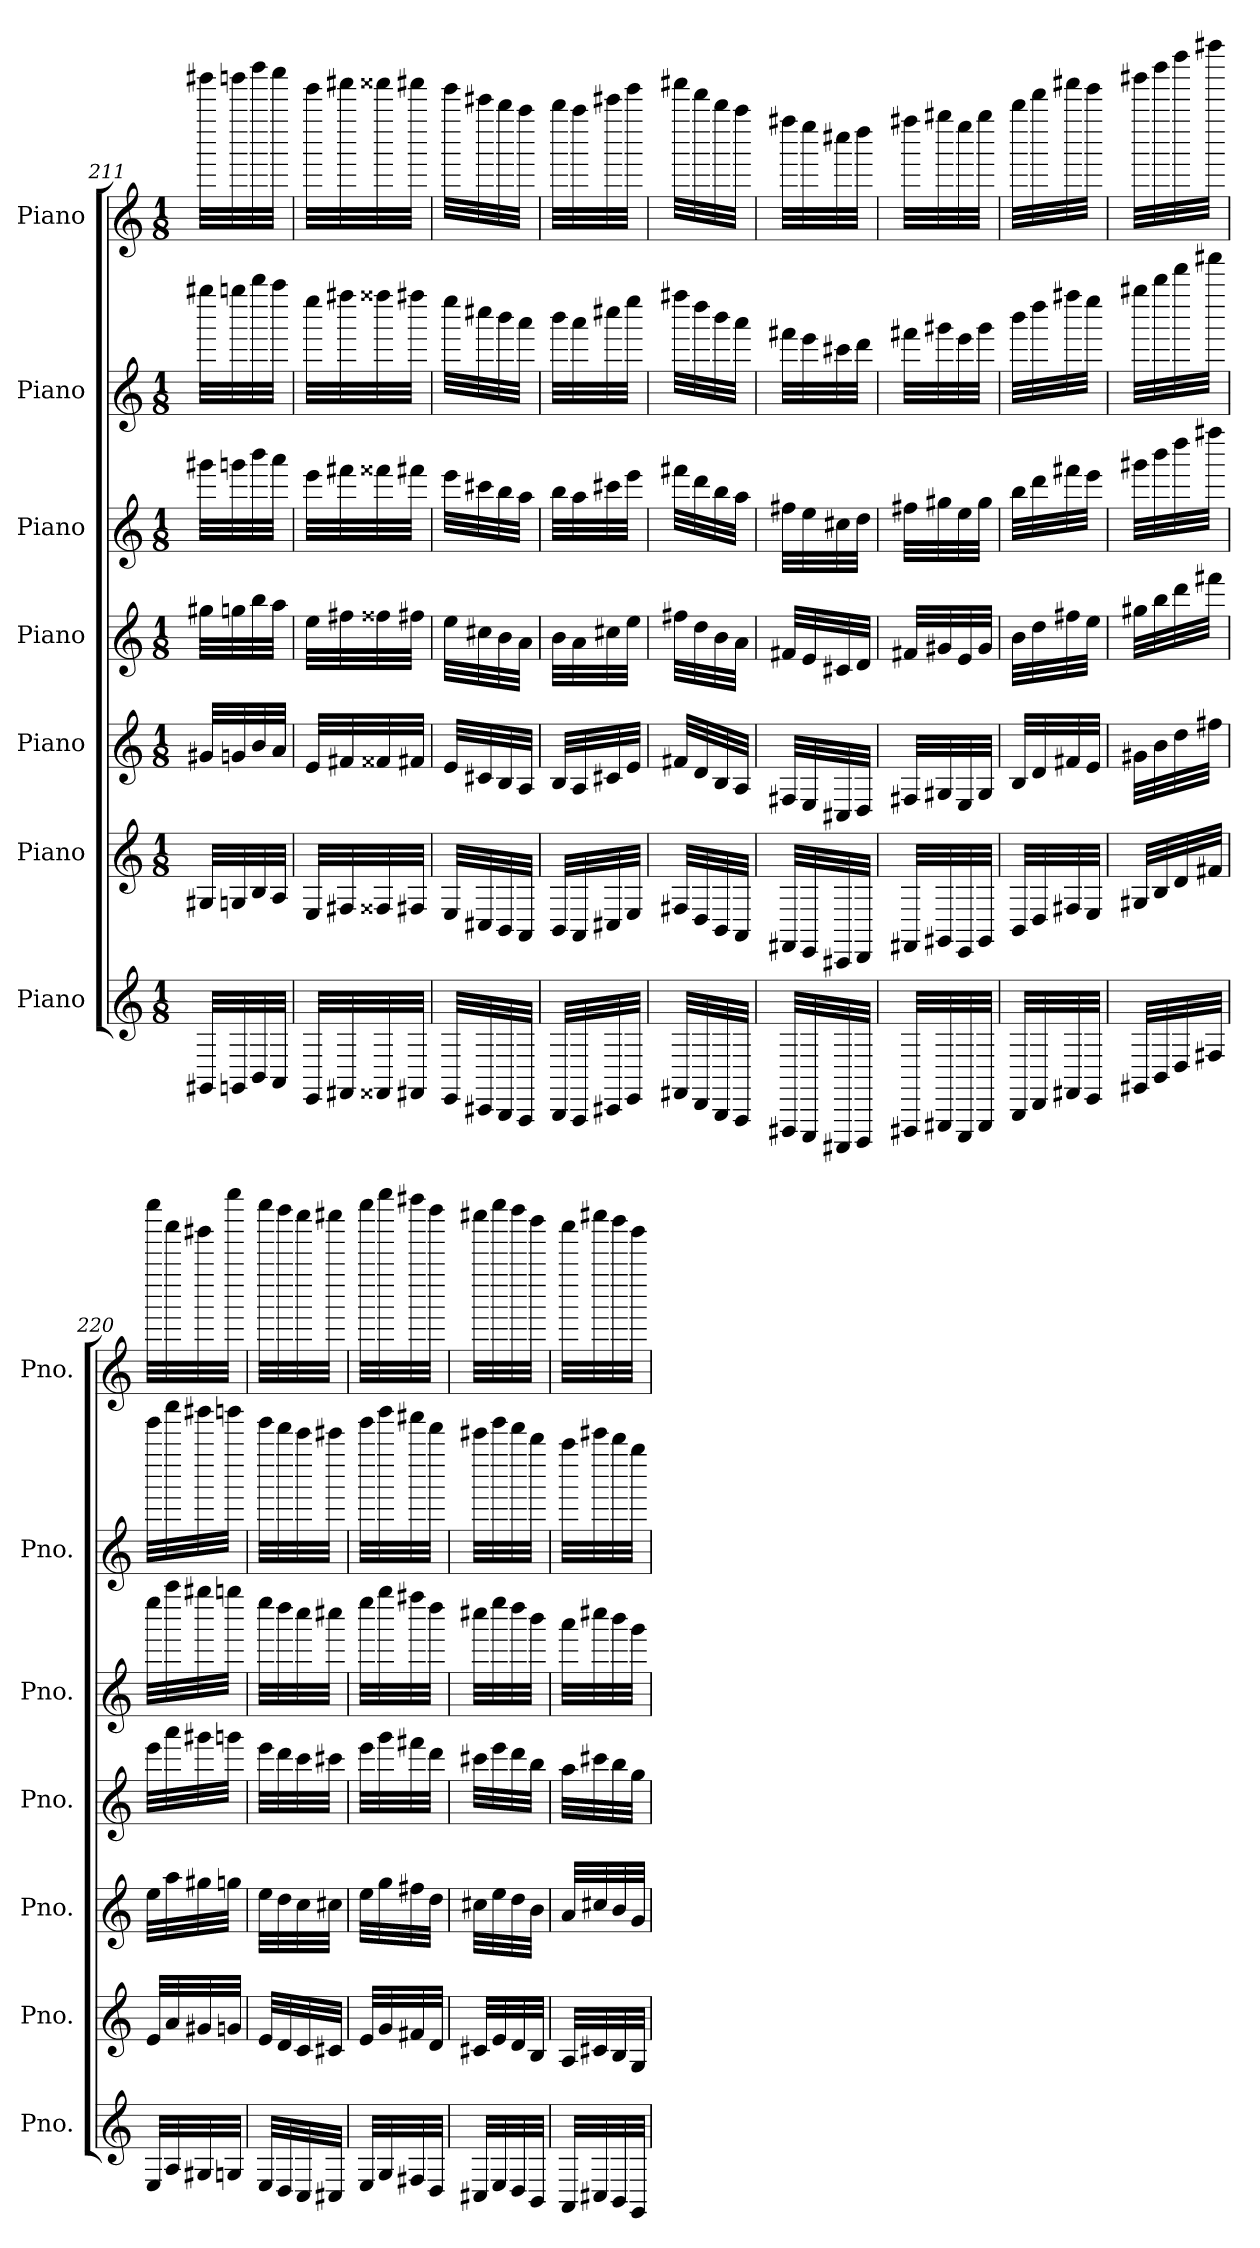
**kern	**kern	**kern	**kern	**kern	**kern	**kern
*part7	*part6	*part5	*part4	*part3	*part2	*part1
*staff7	*staff6	*staff5	*staff4	*staff3	*staff2	*staff1
*I"Piano	*I"Piano	*I"Piano	*I"Piano	*I"Piano	*I"Piano	*I"Piano
*I'Pno.	*I'Pno.	*I'Pno.	*I'Pno.	*I'Pno.	*I'Pno.	*I'Pno.
!!LO:PB:g=z
*clefG2	*clefG2	*clefG2	*clefG2	*clefG2	*clefG2	*clefG2
*k[]	*k[]	*k[]	*k[]	*k[]	*k[]	*k[]
*M1/8	*M1/8	*M1/8	*M1/8	*M1/8	*M1/8	*M1/8
=211	=211	=211	=211	=211	=211	=211
32GG#X/LLL	32G#X/LLL	32g#X/LLL	32gg#X\LLL	32ggg#X\LLL	32gggg#X\LLL	32ggggg#X\LLL
32GGn/	32Gn/	32gn/	32ggn\	32gggn\	32ggggn\	32gggggn\
32BB/	32B/	32b/	32bb\	32bbb\	32bbbb\	32bbbbb\
32AA/JJJ	32A/JJJ	32a/JJJ	32aa\JJJ	32aaa\JJJ	32aaaa\JJJ	32aaaaa\JJJ
=212	=212	=212	=212	=212	=212	=212
32EE/LLL	32E/LLL	32e/LLL	32ee\LLL	32eee\LLL	32eeee\LLL	32eeeee\LLL
32FF#X/	32F#X/	32f#X/	32ff#X\	32fff#X\	32ffff#X\	32fffff#X\
32FF##X/	32F##X/	32f##X/	32ff##X\	32fff##X\	32ffff##X\	32fffff##X\
32FF#X/JJJ	32F#X/JJJ	32f#X/JJJ	32ff#X\JJJ	32fff#X\JJJ	32ffff#X\JJJ	32fffff#X\JJJ
=213	=213	=213	=213	=213	=213	=213
32EE/LLL	32E/LLL	32e/LLL	32ee\LLL	32eee\LLL	32eeee\LLL	32eeeee\LLL
32CC#X/	32C#X/	32c#X/	32cc#X\	32ccc#X\	32cccc#X\	32ccccc#X\
32BBB/	32BB/	32B/	32b\	32bb\	32bbb\	32bbbb\
32AAA/JJJ	32AA/JJJ	32A/JJJ	32a\JJJ	32aa\JJJ	32aaa\JJJ	32aaaa\JJJ
=214	=214	=214	=214	=214	=214	=214
32BBB/LLL	32BB/LLL	32B/LLL	32b\LLL	32bb\LLL	32bbb\LLL	32bbbb\LLL
32AAA/	32AA/	32A/	32a\	32aa\	32aaa\	32aaaa\
32CC#X/	32C#X/	32c#X/	32cc#X\	32ccc#X\	32cccc#X\	32ccccc#X\
32EE/JJJ	32E/JJJ	32e/JJJ	32ee\JJJ	32eee\JJJ	32eeee\JJJ	32eeeee\JJJ
=215	=215	=215	=215	=215	=215	=215
32FF#X/LLL	32F#X/LLL	32f#X/LLL	32ff#X\LLL	32fff#X\LLL	32ffff#X\LLL	32fffff#X\LLL
32DD/	32D/	32d/	32dd\	32ddd\	32dddd\	32ddddd\
32BBB/	32BB/	32B/	32b\	32bb\	32bbb\	32bbbb\
32AAA/JJJ	32AA/JJJ	32A/JJJ	32a\JJJ	32aa\JJJ	32aaa\JJJ	32aaaa\JJJ
=216	=216	=216	=216	=216	=216	=216
32FFF#X/LLL	32FF#X/LLL	32F#X/LLL	32f#X/LLL	32ff#X\LLL	32fff#X\LLL	32ffff#X\LLL
32EEE/	32EE/	32E/	32e/	32ee\	32eee\	32eeee\
32CCC#X/	32CC#X/	32C#X/	32c#X/	32cc#X\	32ccc#X\	32cccc#X\
32DDD/JJJ	32DD/JJJ	32D/JJJ	32d/JJJ	32dd\JJJ	32ddd\JJJ	32dddd\JJJ
=217	=217	=217	=217	=217	=217	=217
32FFF#X/LLL	32FF#X/LLL	32F#X/LLL	32f#X/LLL	32ff#X\LLL	32fff#X\LLL	32ffff#X\LLL
32GGG#X/	32GG#X/	32G#X/	32g#X/	32gg#X\	32ggg#X\	32gggg#X\
32EEE/	32EE/	32E/	32e/	32ee\	32eee\	32eeee\
32GGG#/JJJ	32GG#/JJJ	32G#/JJJ	32g#/JJJ	32gg#\JJJ	32ggg#\JJJ	32gggg#\JJJ
!!LO:PB:g=z
=218	=218	=218	=218	=218	=218	=218
32BBB/LLL	32BB/LLL	32B/LLL	32b\LLL	32bb\LLL	32bbb\LLL	32bbbb\LLL
32DD/	32D/	32d/	32dd\	32ddd\	32dddd\	32ddddd\
32FF#X/	32F#X/	32f#X/	32ff#X\	32fff#X\	32ffff#X\	32fffff#X\
32EE/JJJ	32E/JJJ	32e/JJJ	32ee\JJJ	32eee\JJJ	32eeee\JJJ	32eeeee\JJJ
=219	=219	=219	=219	=219	=219	=219
32GG#X/LLL	32G#X/LLL	32g#X\LLL	32gg#X\LLL	32ggg#X\LLL	32gggg#X\LLL	32ggggg#X\LLL
32BB/	32B/	32b\	32bb\	32bbb\	32bbbb\	32bbbbb\
32D/	32d/	32dd\	32ddd\	32dddd\	32ddddd\	32dddddd\
32F#X/JJJ	32f#X/JJJ	32ff#X\JJJ	32fff#X\JJJ	32ffff#X\JJJ	32fffff#X\JJJ	32ffffff#X\JJJ
=220	=220	=220	=220	=220	=220	=220
32E/LLL	32e/LLL	32ee\LLL	32eee\LLL	32eeee\LLL	32eeeee\LLL	32eeeeee\LLL
32A/	32a/	32aa\	32aaa\	32aaaa\	32aaaaa\	32aaaaa\
32G#X/	32g#X/	32gg#X\	32ggg#X\	32gggg#X\	32ggggg#X\	32ggggg#X\
32Gn/JJJ	32gn/JJJ	32ggn\JJJ	32gggn\JJJ	32ggggn\JJJ	32gggggn\JJJ	32gggggg\JJJ
=221	=221	=221	=221	=221	=221	=221
32E/LLL	32e/LLL	32ee\LLL	32eee\LLL	32eeee\LLL	32eeeee\LLL	32eeeeee\LLL
32D/	32d/	32dd\	32ddd\	32dddd\	32ddddd\	32dddddd\
32C/	32c/	32cc\	32ccc\	32cccc\	32ccccc\	32cccccc\
32C#X/JJJ	32c#X/JJJ	32cc#X\JJJ	32ccc#X\JJJ	32cccc#X\JJJ	32ccccc#X\JJJ	32cccccc#X\JJJ
=222	=222	=222	=222	=222	=222	=222
32E/LLL	32e/LLL	32ee\LLL	32eee\LLL	32eeee\LLL	32eeeee\LLL	32eeeeee\LLL
32G/	32g/	32gg\	32ggg\	32gggg\	32ggggg\	32gggggg\
32F#X/	32f#X/	32ff#X\	32fff#X\	32ffff#X\	32fffff#X\	32ffffff#X\
32D/JJJ	32d/JJJ	32dd\JJJ	32ddd\JJJ	32dddd\JJJ	32ddddd\JJJ	32dddddd\JJJ
=223	=223	=223	=223	=223	=223	=223
32C#X/LLL	32c#X/LLL	32cc#X\LLL	32ccc#X\LLL	32cccc#X\LLL	32ccccc#X\LLL	32cccccc#X\LLL
32E/	32e/	32ee\	32eee\	32eeee\	32eeeee\	32eeeeee\
32D/	32d/	32dd\	32ddd\	32dddd\	32ddddd\	32dddddd\
32BB/JJJ	32B/JJJ	32b\JJJ	32bb\JJJ	32bbb\JJJ	32bbbb\JJJ	32bbbbb\JJJ
=224	=224	=224	=224	=224	=224	=224
32AA/LLL	32A/LLL	32a/LLL	32aa\LLL	32aaa\LLL	32aaaa\LLL	32aaaaa\LLL
32C#X/	32c#X/	32cc#X/	32ccc#X\	32cccc#X\	32ccccc#X\	32cccccc#X\
32BB/	32B/	32b/	32bb\	32bbb\	32bbbb\	32bbbbb\
32GG/JJJ	32G/JJJ	32g/JJJ	32gg\JJJ	32ggg\JJJ	32gggg\JJJ	32ggggg\JJJ
=	=	=	=	=	=	=
*-	*-	*-	*-	*-	*-	*-
